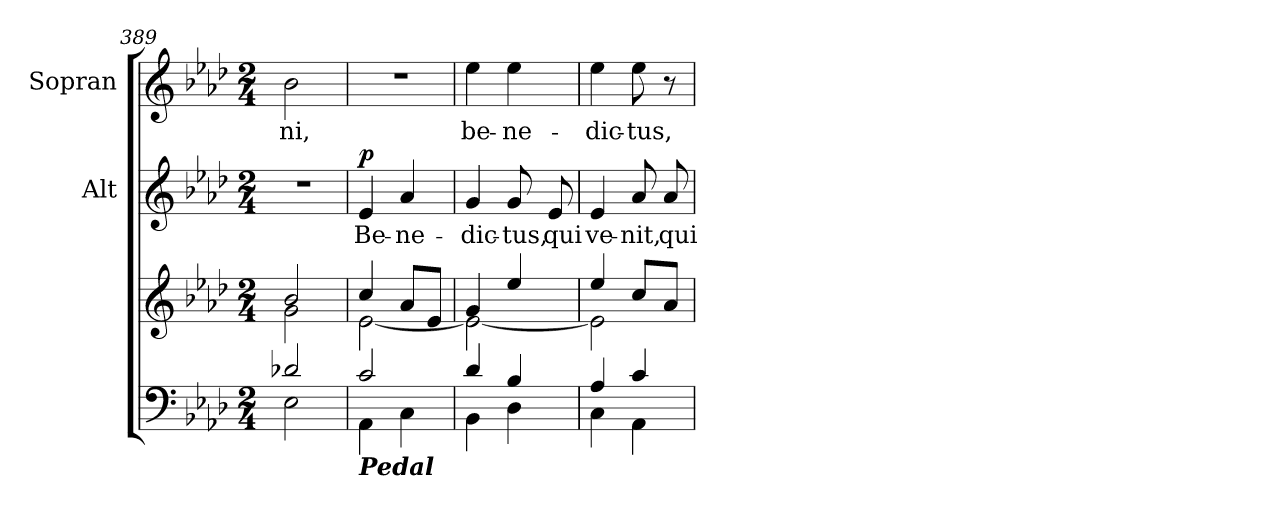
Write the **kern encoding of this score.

**kern	**kern	**kern	**text	**dynam	**kern	**text
*part3	*part3	*part2	*part2	*part2	*part1	*part1
*staff4	*staff3	*staff2	*staff2	*staff2	*staff1	*staff1
*	*	*I"Alt	*	*	*I"Sopran	*
*	*	*I'A.	*	*	*I'S.	*
*clefF4	*clefG2	*clefG2	*	*	*clefG2	*
*k[b-e-a-d-]	*k[b-e-a-d-]	*k[b-e-a-d-]	*	*	*k[b-e-a-d-]	*
*A-:	*A-:	*A-:	*	*	*A-:	*
*M2/4	*M2/4	*M2/4	*	*	*M2/4	*
=389	=389	=389	=389	=389	=389	=389
*^	*^	*	*	*	*	*
!	!	!	!	!	!	!	!	!LO:LY:b
2d-X/	2E-\	2b-/	2g\	2r	.	.	2b-\	-ni,
!!LO:PB:g=z
=390	=390	=390	=390	=390	=390	=390	=390	=390
!LO:TX:b:Bi:t=Pedal	!	!	!	!	!	!	!	!
!	!	!	!	!	!LO:LY:b	!LO:DY:a	!	!
2c/	4AA-\	4cc/	[<2e-\	4e-/	Be-	p	2r	.
!	!	!	!	!	!LO:LY:b	!	!	!
.	4C\	8a-/L	.	4a-/	-ne-	.	.	.
.	.	8e-/J	.	.	.	.	.	.
=391	=391	=391	=391	=391	=391	=391	=391	=391
!	!	!	!	!	!LO:LY:b	!	!	!LO:LY:b
4d-/	4BB-\	4g/	2e-\_	4g/	-dic-	.	4ee-\	be-
!	!	!	!	!	!LO:LY:b	!	!	!LO:LY:b
4B-/	4D-\	4ee-/	.	8g/	-tus,	.	4ee-\	-ne-
!	!	!	!	!	!LO:LY:b	!	!	!
.	.	.	.	8e-/	qui	.	.	.
=392	=392	=392	=392	=392	=392	=392	=392	=392
!	!	!	!	!	!LO:LY:b	!	!	!LO:LY:b
4A-/	4C\	4ee-/	2e-\]	4e-/	ve-	.	4ee-\	-dic-
!	!	!	!	!	!LO:LY:b	!	!	!LO:LY:b
4c/	4AA-\	8cc/L	.	8a-/	-nit,	.	8ee-\	-tus,
!	!	!	!	!	!LO:LY:b	!	!	!
.	.	8a-/J	.	8a-/	qui	.	8r	.
*v	*v	*	*	*	*	*	*	*
*	*v	*v	*	*	*	*	*
=	=	=	=	=	=	=
*-	*-	*-	*-	*-	*-	*-
